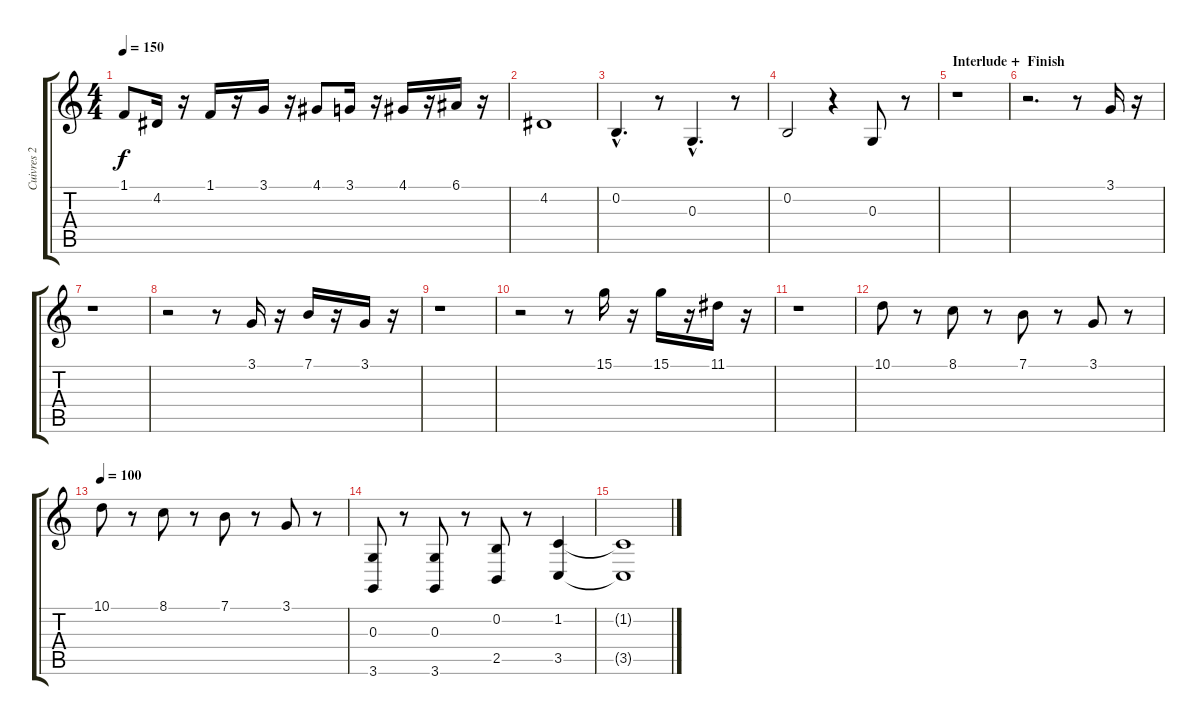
\track ("Cuivres 2" "Cuivres 2") {instrument brasssection}
\staff {score tabs}
\tuning (E4 B3 G3 D3 A2 E2) {hide}
\ts (4 4)
\tempo 150
\clef g2
\ks c
1.1.8{dy f} 4.2.16 r.16 1.1.16 r.16 3.1.16 r.16 4.1.8 3.1.16 r.16 4.1.16 r.16 6.1.16 r.16 |
4.2.1 |
0.2{hac}.4{d} r.8 0.3{hac}.4{d} r.8 |
0.2.2 r.4 0.3.8 r.8 |
\section ("" "Interlude +  Finish")
r.1{volume 15} |
r.2{d} r.8 3.1.16 r.16 |
r.1 |
r.2 r.8 3.1.16 r.16 7.1.16 r.16 3.1.16 r.16 |
r.1 |
r.2 r.8 15.1.16 r.16 15.1.16 r.16 11.1.16 r.16 |
r.1 |
10.1.8 r.8 8.1.8 r.8 7.1.8 r.8 3.1.8 r.8 |
\tempo 100
10.1.8 r.8 8.1.8 r.8 7.1.8 r.8 3.1.8 r.8 |
(0.3 3.6).8 r.8 (0.3 3.6).8 r.8 (0.2 2.5).8 r.8 (1.2 3.5).4 |
(1.2{t} 3.5{t}).1
